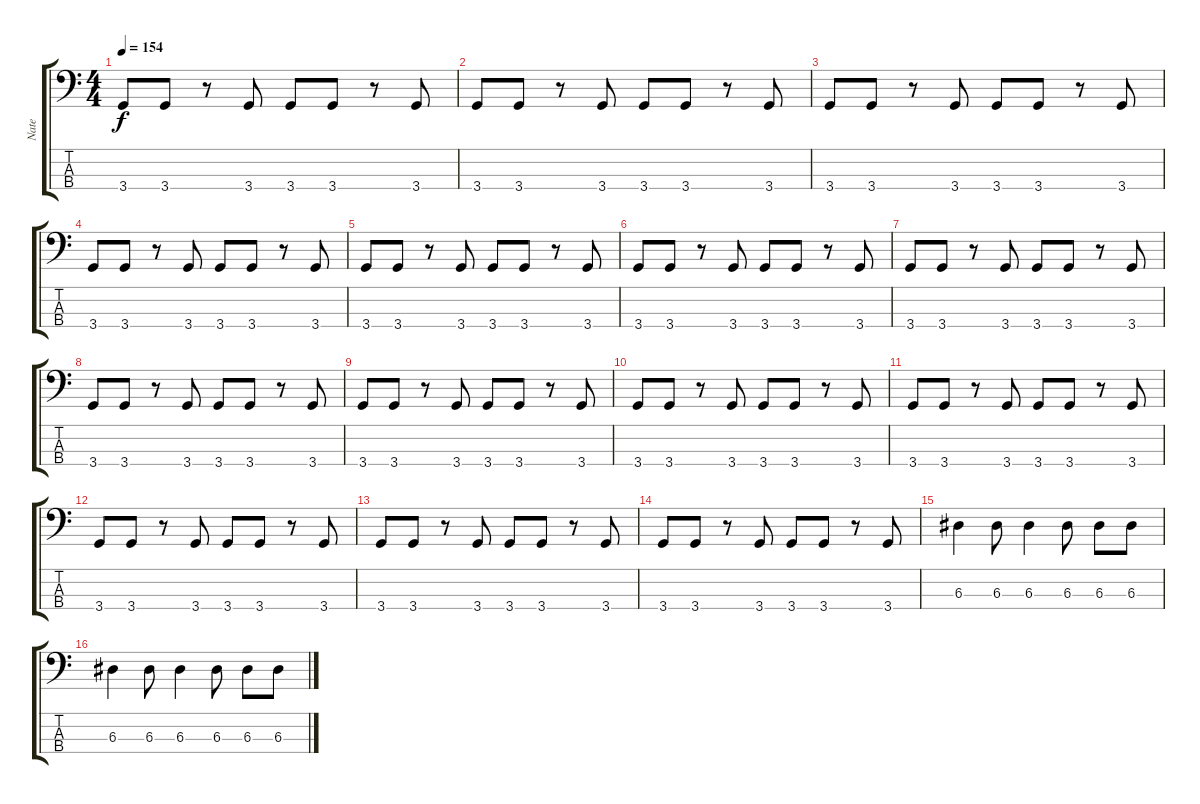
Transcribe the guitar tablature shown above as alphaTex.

\track ("Nate" "Nate") {instrument electricbasspick}
\staff {score tabs}
\tuning (G2 D2 A1 E1) {hide}
\ts (4 4)
\tempo 154
\clef f4
\ks c
3.4.8{dy f} 3.4.8 r.8 3.4.8 3.4.8 3.4.8 r.8 3.4.8 |
3.4.8 3.4.8 r.8 3.4.8 3.4.8 3.4.8 r.8 3.4.8 |
3.4.8 3.4.8 r.8 3.4.8 3.4.8 3.4.8 r.8 3.4.8 |
3.4.8 3.4.8 r.8 3.4.8 3.4.8 3.4.8 r.8 3.4.8 |
3.4.8 3.4.8 r.8 3.4.8 3.4.8 3.4.8 r.8 3.4.8 |
3.4.8 3.4.8 r.8 3.4.8 3.4.8 3.4.8 r.8 3.4.8 |
3.4.8 3.4.8 r.8 3.4.8 3.4.8 3.4.8 r.8 3.4.8 |
3.4.8 3.4.8 r.8 3.4.8 3.4.8 3.4.8 r.8 3.4.8 |
3.4.8 3.4.8 r.8 3.4.8 3.4.8 3.4.8 r.8 3.4.8 |
3.4.8 3.4.8 r.8 3.4.8 3.4.8 3.4.8 r.8 3.4.8 |
3.4.8 3.4.8 r.8 3.4.8 3.4.8 3.4.8 r.8 3.4.8 |
3.4.8 3.4.8 r.8 3.4.8 3.4.8 3.4.8 r.8 3.4.8 |
3.4.8 3.4.8 r.8 3.4.8 3.4.8 3.4.8 r.8 3.4.8 |
3.4.8 3.4.8 r.8 3.4.8 3.4.8 3.4.8 r.8 3.4.8 |
6.3.4 6.3.8 6.3.4 6.3.8 6.3.8 6.3.8 |
6.3.4 6.3.8 6.3.4 6.3.8 6.3.8 6.3.8
